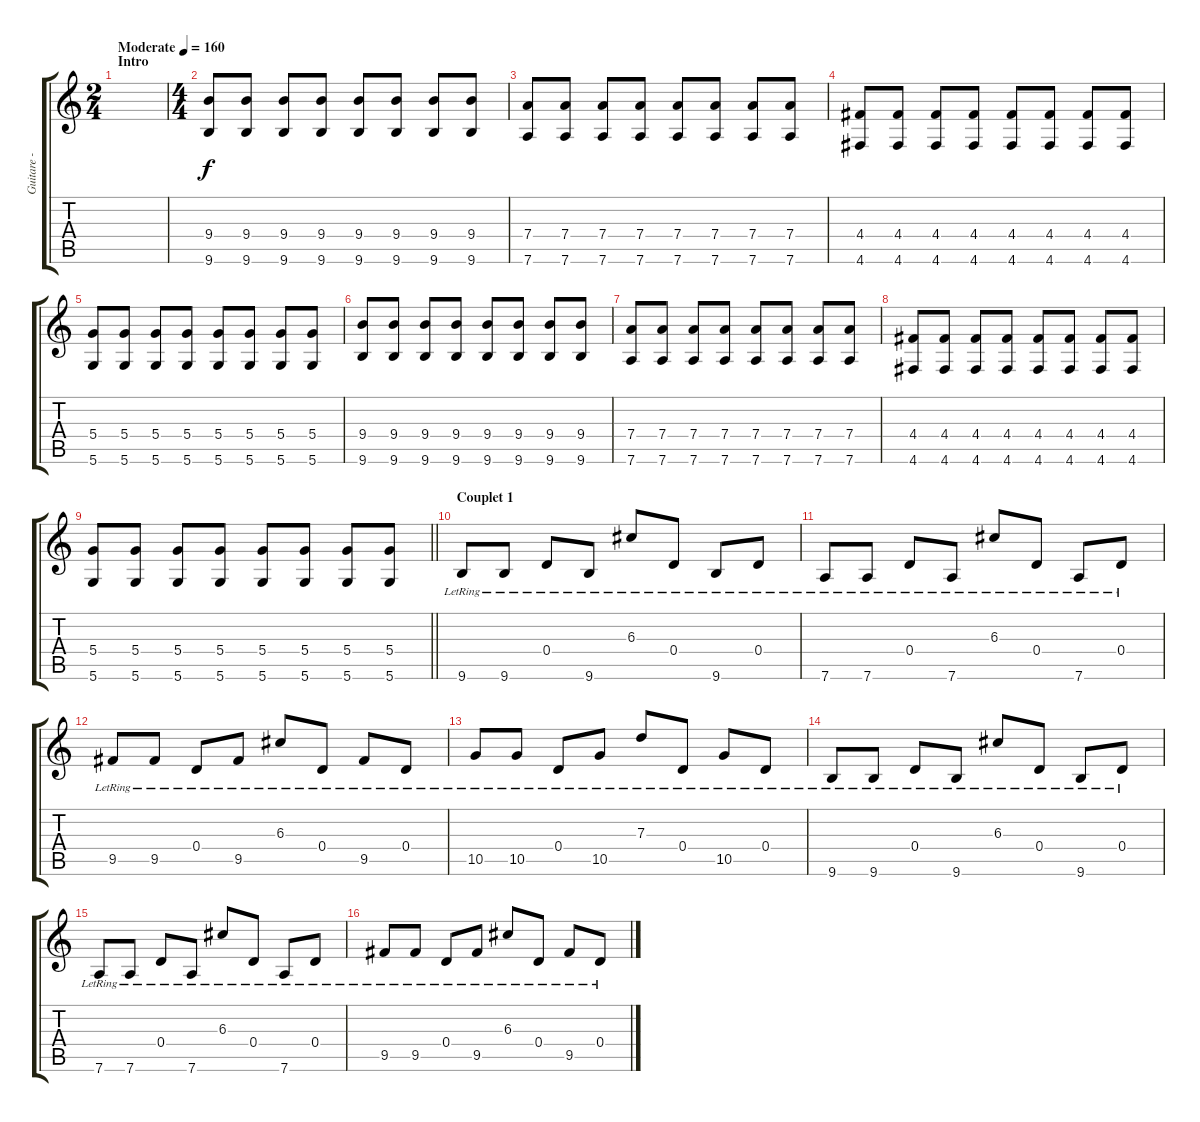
\track ("Guitare - Jussi" "Guitare - ") {instrument overdrivenguitar}
\staff {score tabs}
\tuning (E4 B3 G3 D3 A2 D2) {hide}
\ts (2 4)
\section ("" "Intro")
\tempo (160 "Moderate")
\clef g2
\ks c
|
\ts (4 4)
(9.4 9.6).8 (9.4 9.6).8 (9.4 9.6).8 (9.4 9.6).8 (9.4 9.6).8 (9.4 9.6).8 (9.4 9.6).8 (9.4 9.6).8 |
(7.4 7.6).8 (7.4 7.6).8 (7.4 7.6).8 (7.4 7.6).8 (7.4 7.6).8 (7.4 7.6).8 (7.4 7.6).8 (7.4 7.6).8 |
(4.4 4.6).8 (4.4 4.6).8 (4.4 4.6).8 (4.4 4.6).8 (4.4 4.6).8 (4.4 4.6).8 (4.4 4.6).8 (4.4 4.6).8 |
(5.4 5.6).8 (5.4 5.6).8 (5.4 5.6).8 (5.4 5.6).8 (5.4 5.6).8 (5.4 5.6).8 (5.4 5.6).8 (5.4 5.6).8 |
(9.4 9.6).8 (9.4 9.6).8 (9.4 9.6).8 (9.4 9.6).8 (9.4 9.6).8 (9.4 9.6).8 (9.4 9.6).8 (9.4 9.6).8 |
(7.4 7.6).8 (7.4 7.6).8 (7.4 7.6).8 (7.4 7.6).8 (7.4 7.6).8 (7.4 7.6).8 (7.4 7.6).8 (7.4 7.6).8 |
(4.4 4.6).8 (4.4 4.6).8 (4.4 4.6).8 (4.4 4.6).8 (4.4 4.6).8 (4.4 4.6).8 (4.4 4.6).8 (4.4 4.6).8 |
\barLineRight lightlight
(5.4 5.6).8 (5.4 5.6).8 (5.4 5.6).8 (5.4 5.6).8 (5.4 5.6).8 (5.4 5.6).8 (5.4 5.6).8 (5.4 5.6).8 |
\section ("" "Couplet 1")
9.6{lr}.8{instrument electricguitarjazz} 9.6{lr}.8 0.4{lr}.8 9.6{lr}.8 6.3{lr}.8 0.4{lr}.8 9.6{lr}.8 0.4{lr}.8 |
7.6{lr}.8 7.6{lr}.8 0.4{lr}.8 7.6{lr}.8 6.3{lr}.8 0.4{lr}.8 7.6{lr}.8 0.4{lr}.8 |
9.5{lr}.8 9.5{lr}.8 0.4{lr}.8 9.5{lr}.8 6.3{lr}.8 0.4{lr}.8 9.5{lr}.8 0.4{lr}.8 |
10.5{lr}.8 10.5{lr}.8 0.4{lr}.8 10.5{lr}.8 7.3{lr}.8 0.4{lr}.8 10.5{lr}.8 0.4{lr}.8 |
9.6{lr}.8{instrument electricguitarjazz} 9.6{lr}.8 0.4{lr}.8 9.6{lr}.8 6.3{lr}.8 0.4{lr}.8 9.6{lr}.8 0.4{lr}.8 |
7.6{lr}.8 7.6{lr}.8 0.4{lr}.8 7.6{lr}.8 6.3{lr}.8 0.4{lr}.8 7.6{lr}.8 0.4{lr}.8 |
9.5{lr}.8 9.5{lr}.8 0.4{lr}.8 9.5{lr}.8 6.3{lr}.8 0.4{lr}.8 9.5{lr}.8 0.4{lr}.8
